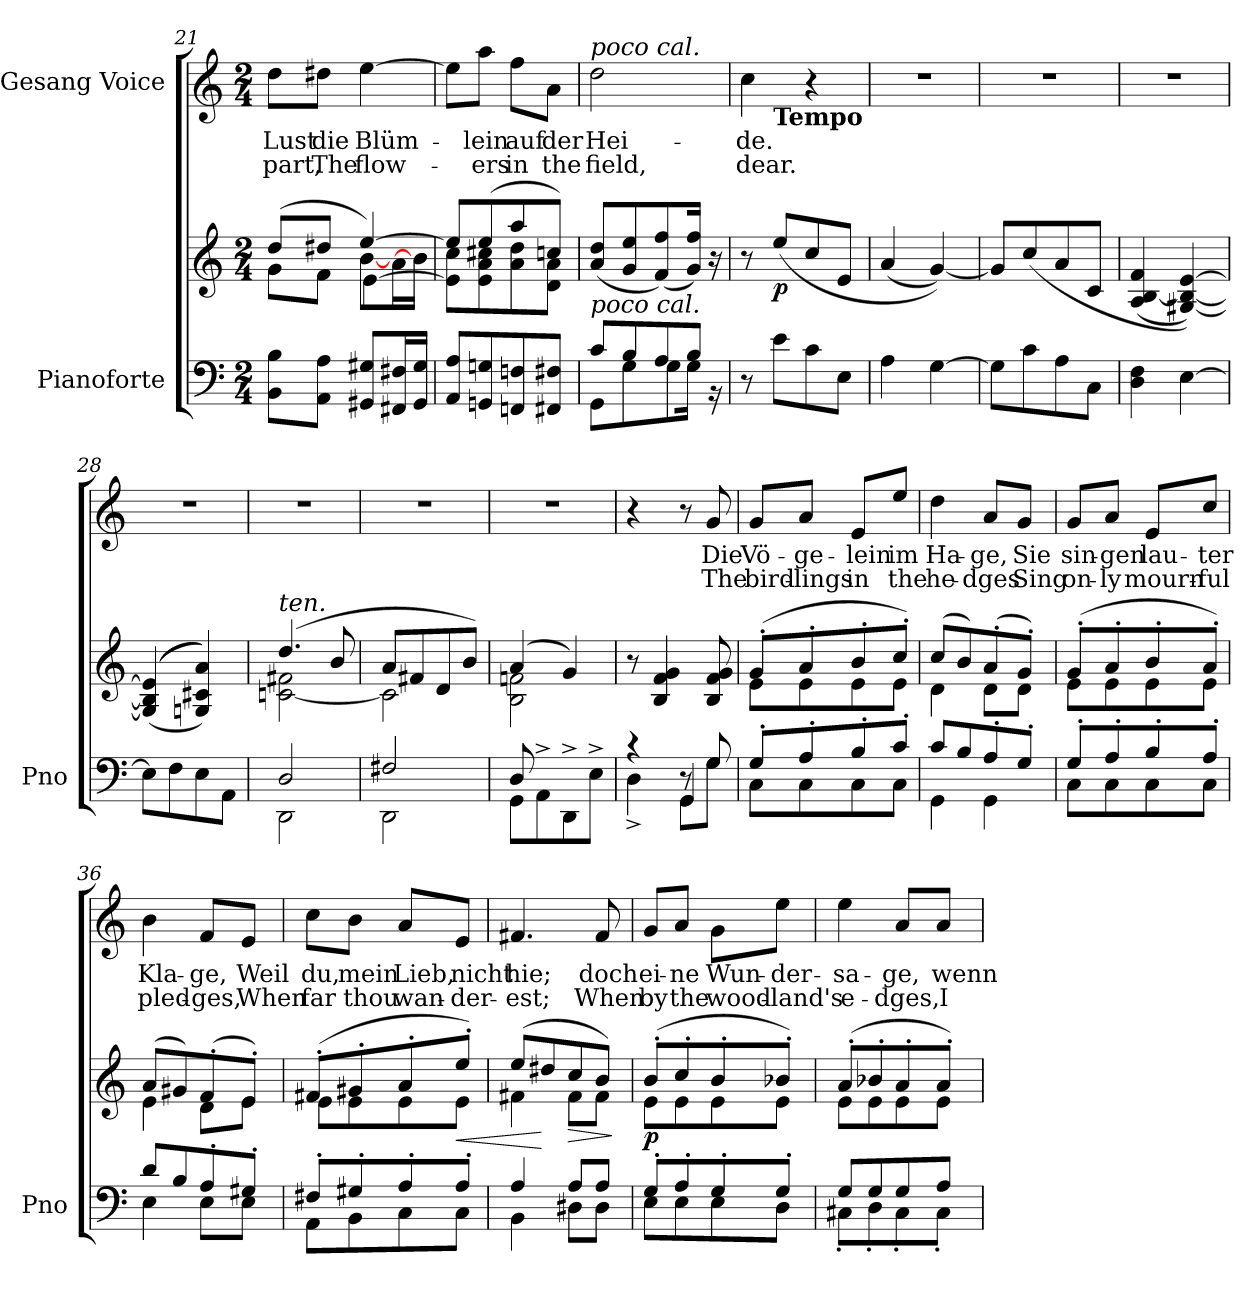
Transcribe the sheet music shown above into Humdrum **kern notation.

**kern	**kern	**dynam	**kern	**text	**text
*part2	*part2	*part2	*part1	*part1	*part1
*staff3	*staff2	*staff2/3	*staff1	*staff1	*staff1
*I"Pianoforte	*	*	*I"Gesang Voice	*	*
*I'Pno	*	*	*	*	*
*clefF4	*clefG2	*	*clefG2	*	*
*k[]	*k[]	*	*k[]	*	*
*M2/4	*M2/4	*	*M2/4	*	*
=21	=21	=21	=21	=21	=21
*	*^	*	*	*	*
*	*	*^	*	*	*	*
8BB\ 8B\L	(8dd/L	8g\L	4ryy	.	8dd\L	Lust	-part,
8AA\ 8A\J	8dd#X/J	8f\J	.	.	8dd#X\J	die	The
8GG#X/ 8G#X/L	[4ee/)	[>8b\L	[4e\	.	[4ee\	Blüm-	flow-
16FF#X/ 16F#X/L	.	16a\L	.	.	.	.	.
16GG#/ 16G#/JJ	.	16b\JJ]	.	.	.	.	.
*	*	*v	*v	*	*	*	*
=22	=22	=22	=22	=22	=22	=22
8AA/ 8A/L	8ee/L]	8e\] 8cc\L	.	8ee\L]	.	.
8GGn/ 8Gn/	(8ee/	8e\ 8a\ 8cc#X\	.	8aa\J	-lein	-ers
8FFn/ 8Fn/	8aa/	8a\ 8dd\	.	8ff\L	auf	in
8FF#X/ 8F#X/J	8ccn/J)	8d\ 8a\J	.	8a\J	der	the
=23	=23	=23	=23	=23	=23	=23
*^	*	*	*	*	*	*
!	!	!	!	!	!LO:TX:a:i:t=poco cal.	!	!
!LO:TX:i:t=poco cal.	!	!	!	!	!	!	!
*	*	*v	*v	*	*	*	*
8c/L	8GG\L	(>8a/ 8dd/L	.	2dd\	Hei-	field,
8B/	8G\	8g/ 8ee/	.	.	.	.
8A/	8G\	(8f/ 8ff/)	.	.	.	.
8B/J	16G\Jk	16g/ 16ff/Jk)	.	.	.	.
.	16r	16r	.	.	.	.
*v	*v	*	*	*	*	*
=24	=24	=24	=24	=24	=24
*	*	*	*^	*	*
8r	8r	.	4cc\	8ryy	-de.	dear.
!	!	!	!	!LO:TX:b:B:t=Tempo	!	!
!	!	!LO:DY:b	!	!	!	!
8e\L	(8ee/L	p	.	4.ryy	.	.
8c\	8cc/	.	4r	.	.	.
8E\J	8e/J	.	.	.	.	.
*	*	*	*v	*v	*	*
=25	=25	=25	=25	=25	=25
4A\	(4a/	.	2r	.	.
[4G\	[4g/))	.	.	.	.
=26	=26	=26	=26	=26	=26
8G\L]	8g/L]	.	2r	.	.
8c\	(8cc/	.	.	.	.
8A\	8a/	.	.	.	.
8C\J	8c/J	.	.	.	.
=27	=27	=27	=27	=27	=27
4D\ 4F\	(4A/ [4B/ 4f/	.	2r	.	.
[4E\	[4G#X/ 4B/_ [4e/))	.	.	.	.
=28	=28	=28	=28	=28	=28
8E\L]	(>((>4G#/] 4B/] 4e/]	.	2r	.	.
8F\	.	.	.	.	.
8E\	4Gn/ 4c#X/ 4a/)))	.	.	.	.
8AA\J	.	.	.	.	.
=29	=29	=29	=29	=29	=29
*^	*^	*	*	*	*
!	!	!LO:TX:i:t=ten.	!	!	!	!	!
2D/	2DD\	(4.dd/	[2cn\ 2f#X\	.	2r	.	.
.	.	8b/	.	.	.	.	.
=30	=30	=30	=30	=30	=30	=30	=30
2F#X/	2DD\	8a/L	2c\]	.	2r	.	.
.	.	8f#X/	.	.	.	.	.
.	.	8d/	.	.	.	.	.
.	.	8b/J)	.	.	.	.	.
=31	=31	=31	=31	=31	=31	=31	=31
8GG\L	8D/	(>4a/	2B\ 2fn\	.	2r	.	.
8AA^>\	4.ryy	.	.	.	.	.	.
8DD^>\	.	4g/)	.	.	.	.	.
8E^>\J	.	.	.	.	.	.	.
*	*	*v	*v	*	*	*	*
=32	=32	=32	=32	=32	=32	=32
*	*^	*	*	*	*	*
4r	4D^<\	4ryy	8r	.	4r	.	.
.	.	.	4B/ 4f/ 4g/	.	.	.	.
8r	8GG\L	4GG/	.	.	8r	.	.
8G/	8G\J	.	8B/ 8f/ 8g/	.	8g/	Die	The
*	*v	*v	*	*	*	*	*
=33	=33	=33	=33	=33	=33	=33
*	*	*^	*	*	*	*
8G'/L	8C\L	(8g'/L	8e\L	.	8g/L	Vö-	bird-
8A'/	8C\	8a'/	8e\	.	8a/J	-ge-	-lings
8B'/	8C\	8b'/	8e\	.	8e/L	-lein	in
8c'/J	8C\J	8cc'/J)	8e\J	.	8ee/J	im	the
=34	=34	=34	=34	=34	=34	=34	=34
8c/L	4GG\	(8cc/L	4d\	.	4dd\	Ha-	he-
8B/	.	8b/)	.	.	.	.	.
8A'/	4GG\	(8a'/	8d\L	.	8a/L	-ge,	-dges
8G'/J	.	8g'/J)	8d\J	.	8g/J	Sie	Sing
=35	=35	=35	=35	=35	=35	=35	=35
8G'/L	8C\L	(8g'/L	8e\L	.	8g/L	sin-	on-
8A'/	8C\	8a'/	8e\	.	8a/J	-gen	-ly
8B'/	8C\	8b'/	8e\	.	8e/L	lau-	mourn-
8A'/J	8C\J	8a'/J)	8e\J	.	8cc/J	-ter	-ful
=36	=36	=36	=36	=36	=36	=36	=36
8d/L	4E\	(8a/L	4e\	.	4b\	Kla-	pled-
8B/	.	8g#X/)	.	.	.	.	.
8A'/	8E\L	(8f'/	8d\L	.	8f/L	-ge,	-ges,
8G#X'/J	8E\J	8e'/J)	8e\J	.	8e/J	Weil	When
=37	=37	=37	=37	=37	=37	=37	=37
8F#X'/L	8AA\L	(8f#X'/L	8e\L	.	8cc\L	du,	far
8G#X'/	8BB\	8g#X'/	8e\	.	8b\J	mein	thou
8A'/	8C\	8a'/	8e\	.	8a/L	Lieb,	wan-
!	!	!	!	!LO:HP:b	!	!	!
8A'/J	8C\J	8ee'/J)	8e\J	<	8e/J	nicht	-der-
=38	=38	=38	=38	=38	=38	=38	=38
4A/	4BB\	(8ee/L	4f#X\	.	4.f#X/	hie;	-est;
.	.	8dd#X/	.	[	.	.	.
!	!	!	!	!LO:HP:b	!	!	!
8A/L	8D#X\L	8cc/	8f#\L	>	.	.	.
8A/J	8D#\J	8b/J)	8f#\J	.	8f#/	doch	When
*v	*v	*	*	*	*	*	*
*	*v	*v	*	*	*	*
.	.	]	.	.	.
=39	=39	=39	=39	=39	=39
*^	*^	*	*	*	*
!	!	!	!	!LO:DY:b	!	!	!
8G'/L	8E\L	(8b'/L	8e\L	p	8g/L	ei-	by
8A'/	8E\	8cc'/	8e\	.	8a/J	-ne	the
8G'/	8E\	8b'/	8e\	.	8g\L	Wun-	wood-
8G'/J	8D\J	8b-X'/J)	8e\J	.	8ee\J	-der-	-land's
=40	=40	=40	=40	=40	=40	=40	=40
8G/L	8C#X'\L	(8a'/L	8e\L	.	4ee\	-sa-	e-
8G/	8D'\	8b-X'/	8e\	.	.	.	.
8G/	8C#'\	8a'/	8e\	.	8a/L	-ge,	-dges,
8A/J	8C#'\J	8a'/J)	8e\J	.	8a/J	wenn	I
*v	*v	*	*	*	*	*	*
*	*v	*v	*	*	*	*
=	=	=	=	=	=
*-	*-	*-	*-	*-	*-
